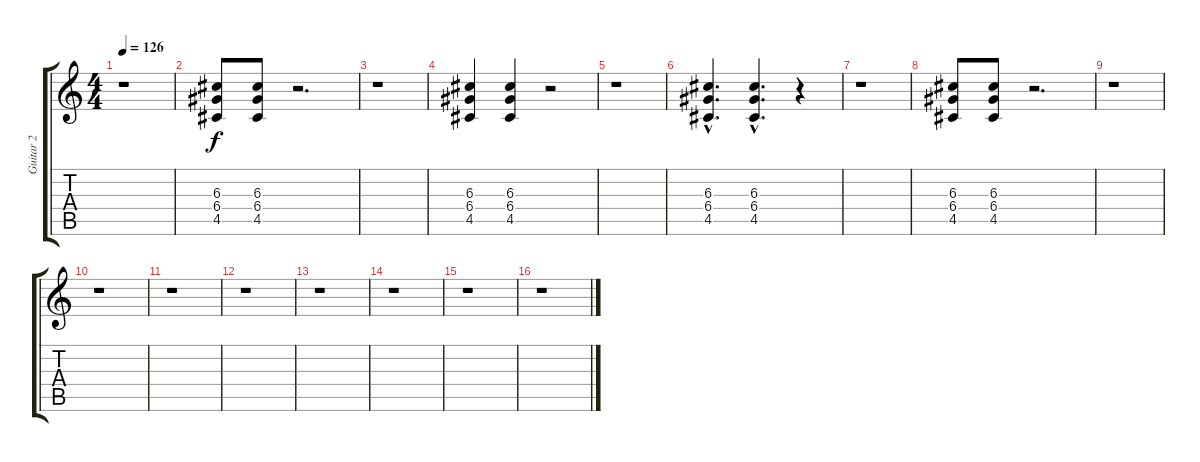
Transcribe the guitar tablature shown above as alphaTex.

\track ("Guitar 2" "Guitar 2") {instrument electricguitarclean}
\staff {score tabs}
\tuning (E4 B3 G3 D3 A2 E2) {hide}
\ts (4 4)
\tempo 126
\clef g2
\ks c
r.1{dy f} |
(6.3 6.4 4.5).8 (6.3 6.4 4.5).8 r.2{d} |
r.1 |
(6.3 6.4 4.5).4 (6.3 6.4 4.5).4 r.2 |
r.1 |
(6.3{hac} 6.4{hac} 4.5{hac}).4{d} (6.3{hac} 6.4{hac} 4.5{hac}).4{d} r.4 |
r.1 |
(6.3 6.4 4.5).8 (6.3 6.4 4.5).8 r.2{d} |
r.1 |
r.1 |
r.1 |
r.1 |
r.1 |
r.1 |
r.1 |
r.1
